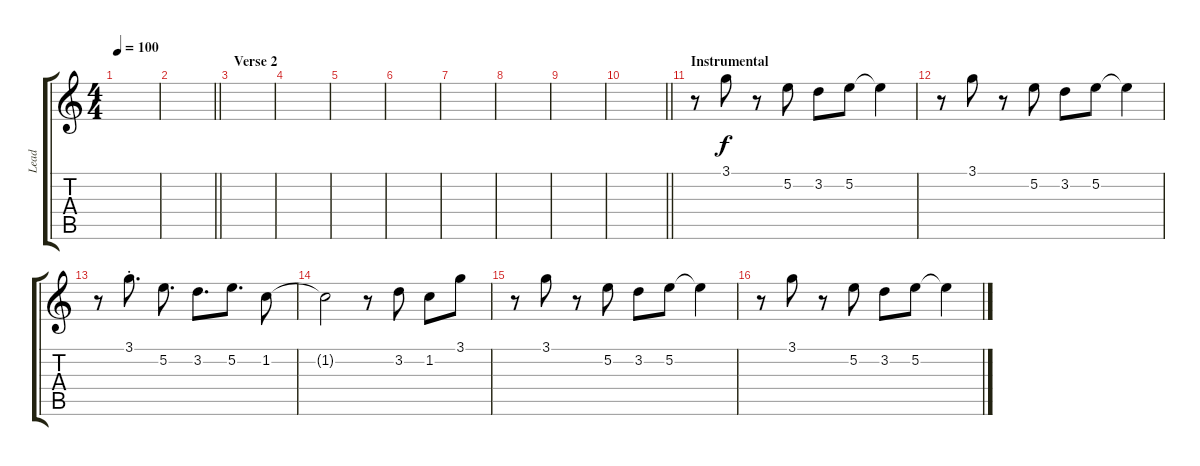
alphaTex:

\track ("Lead" "Lead") {instrument distortionguitar}
\staff {score tabs}
\tuning (E4 B3 G3 D3 A2 E2) {hide}
\ts (4 4)
\tempo 100
\clef g2
\ks c
|
\barLineRight lightlight
|
\section ("" "Verse 2")
|
|
|
|
|
|
|
\barLineRight lightlight
|
\section ("" "Instrumental")
r.8 3.1.8 r.8 5.2.8 3.2.8 5.2.8 5.2{t}.4 |
r.8 3.1.8 r.8 5.2.8 3.2.8 5.2.8 5.2{t}.4 |
r.8 3.1{st}.8{d} 5.2.8{d} 3.2.8{d} 5.2.8{d} 1.2.8 |
1.2{t}.2 r.8 3.2.8 1.2.8 3.1.8 |
r.8 3.1.8 r.8 5.2.8 3.2.8 5.2.8 5.2{t}.4 |
r.8 3.1.8 r.8 5.2.8 3.2.8 5.2.8 5.2{t}.4
